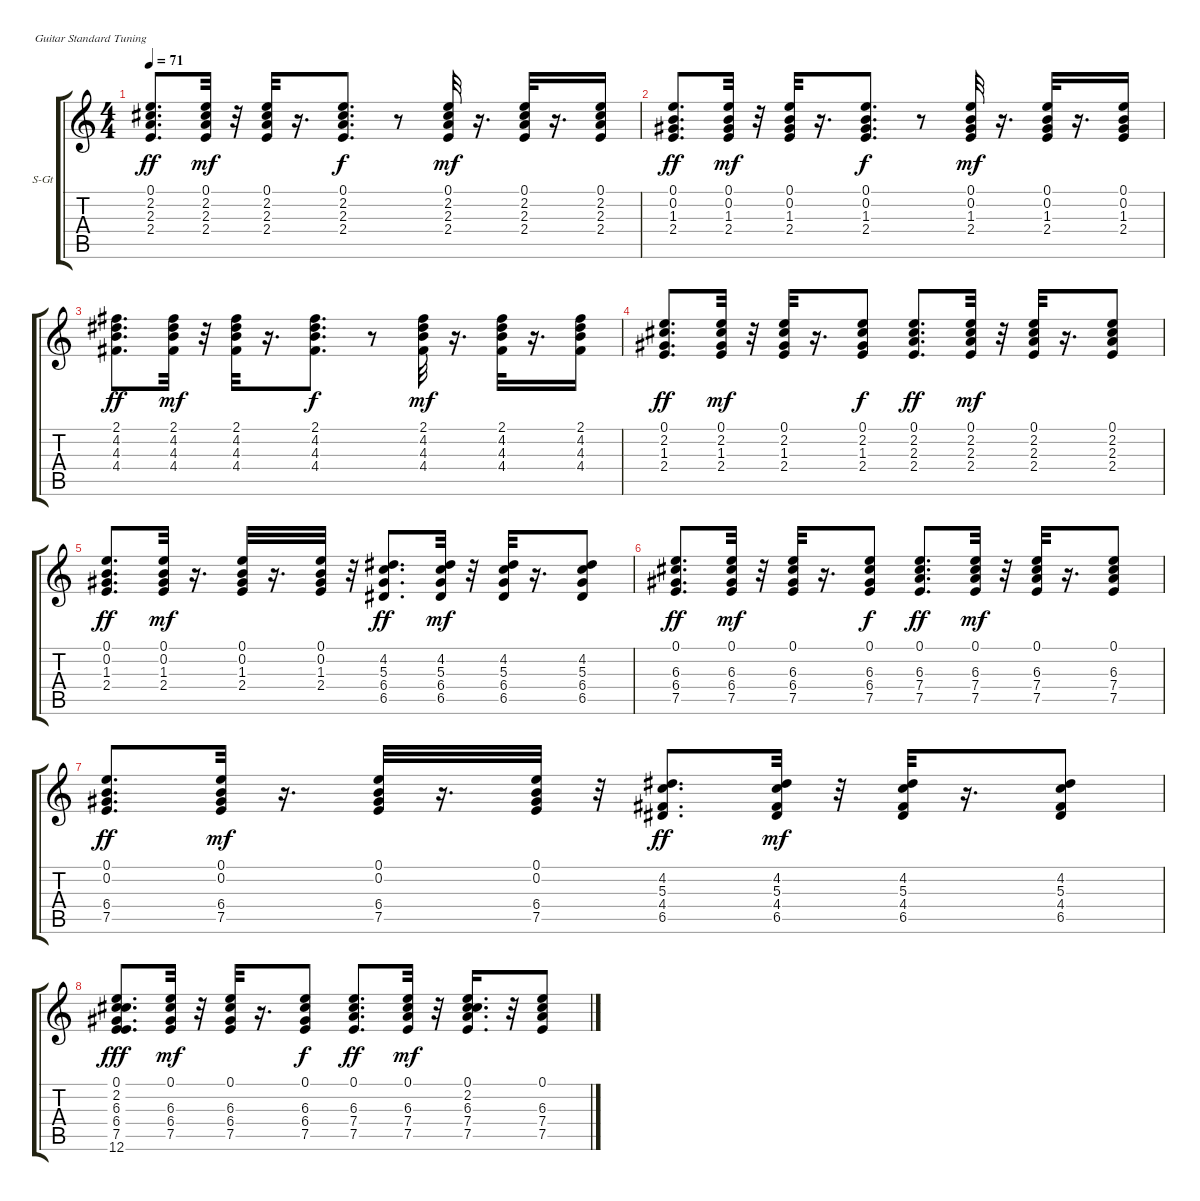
\bracketExtendMode groupsimilarinstruments
\firstSystemTrackNameOrientation horizontal
\otherSystemsTrackNameOrientation horizontal
\track ("Гитара 1" "S-Gt") {instrument acousticguitarsteel}
\staff {score tabs}
\tuning (E4 B3 G3 D3 A2 E2)
\ts (4 4)
\tempo 71
\clef g2
\ks c
(0.1 2.2 2.3 2.4).8{d dy ff} (0.1 2.2 2.3 2.4).32{dy mf} r.32 (0.1 2.2 2.3 2.4).32 r.16{d} (0.1 2.2 2.3 2.4).8{d dy f} r.8 (0.1 2.2 2.3 2.4).32{dy mf} r.16{d} (0.1 2.2 2.3 2.4).32 r.16{d} (0.1 2.2 2.3 2.4).16 |
(0.1 0.2 1.3 2.4).8{d dy ff} (0.1 0.2 1.3 2.4).32{dy mf} r.32 (0.1 0.2 1.3 2.4).32 r.16{d} (0.1 0.2 1.3 2.4).8{d dy f} r.8 (0.1 0.2 1.3 2.4).32{dy mf} r.16{d} (0.1 0.2 1.3 2.4).32 r.16{d} (0.1 0.2 1.3 2.4).16 |
(2.1 4.2 4.3 4.4).8{d dy ff} (2.1 4.2 4.3 4.4).32{dy mf} r.32 (2.1 4.2 4.3 4.4).32 r.16{d} (2.1 4.2 4.3 4.4).8{d dy f} r.8 (2.1 4.2 4.3 4.4).32{dy mf} r.16{d} (2.1 4.2 4.3 4.4).32 r.16{d} (2.1 4.2 4.3 4.4).16 |
(0.1 2.2 1.3 2.4).8{d dy ff} (0.1 2.2 1.3 2.4).32{dy mf} r.32 (0.1 2.2 1.3 2.4).32 r.16{d} (0.1 2.2 1.3 2.4).8{dy f} (0.1 2.2 2.3 2.4).8{d dy ff} (0.1 2.2 2.3 2.4).32{dy mf} r.32 (0.1 2.2 2.3 2.4).32 r.16{d} (0.1 2.2 2.3 2.4).8 |
(0.1 0.2 1.3 2.4).8{d dy ff} (0.1 0.2 1.3 2.4).32{dy mf} r.16{d} (0.1 0.2 1.3 2.4).32 r.16{d} (0.1 0.2 1.3 2.4).32 r.32 (4.2 5.3 6.4 6.5).8{d dy ff} (4.2 5.3 6.4 6.5).32{dy mf} r.32 (4.2 5.3 6.4 6.5).32 r.16{d} (4.2 5.3 6.4 6.5).8 |
(0.1 6.3 6.4 7.5).8{d dy ff} (0.1 6.3 6.4 7.5).32{dy mf} r.32 (0.1 6.3 6.4 7.5).32 r.16{d} (0.1 6.3 6.4 7.5).8{dy f} (0.1 6.3 7.4 7.5).8{d dy ff} (0.1 6.3 7.4 7.5).32{dy mf} r.32 (0.1 6.3 7.4 7.5).32 r.16{d} (0.1 6.3 7.4 7.5).8 |
(0.1 0.2 6.4 7.5).8{d dy ff} (0.1 0.2 6.4 7.5).32{dy mf} r.16{d} (0.1 0.2 6.4 7.5).32 r.16{d} (0.1 0.2 6.4 7.5).32 r.32 (4.2 5.3 4.4 6.5).8{d dy ff} (4.2 5.3 4.4 6.5).32{dy mf} r.32 (4.2 5.3 4.4 6.5).32 r.16{d} (4.2 5.3 4.4 6.5).8 |
(0.1 2.2 6.3 6.4 7.5 12.6).8{d dy fff} (0.1 6.3 6.4 7.5).32{dy mf} r.32 (0.1 6.3 6.4 7.5).32 r.16{d} (0.1 6.3 6.4 7.5).8{dy f} (0.1 6.3 7.4 7.5).8{d dy ff} (0.1 6.3 7.4 7.5).32{dy mf} r.32 (0.1 2.2 6.3 7.4 7.5).16{d} r.32 (0.1 6.3 7.4 7.5).8
